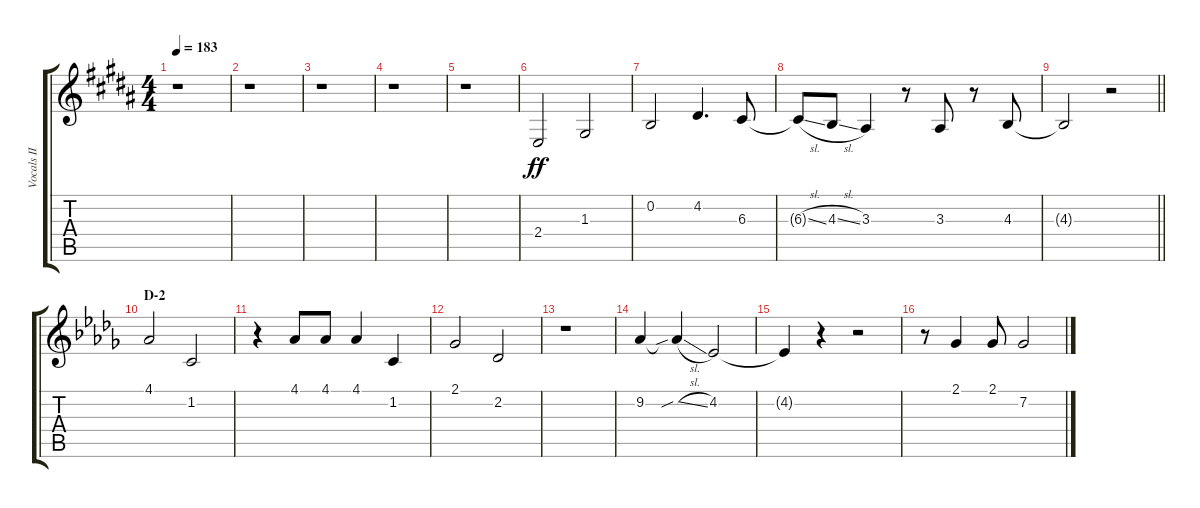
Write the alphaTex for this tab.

\track ("Vocals II" "Vocals II") {instrument voiceoohs}
\staff {score tabs}
\tuning (E4 B3 G3 D3 A2 E2) {hide}
\ts (4 4)
\tempo 183
\clef g2
\ks b
r.1{dy ff} |
r.1 |
r.1 |
r.1 |
r.1 |
2.4.2 1.3.2 |
0.2.2 4.2.4{d} 6.3.8 |
6.3{sl t}.8 4.3{sl}.8 3.3.4 r.8 3.3.8 r.8 4.3.8 |
\barLineRight lightlight
4.3{t}.2 r.2 |
\section ("" "D-2")
\ks db
4.1.2 1.2.2 |
r.4 4.1.8 4.1.8 4.1.4 1.2.4 |
2.1.2 2.2.2 |
r.1 |
9.2.4 9.2{sib sl t}.4 4.2.2 |
4.2{t}.4 r.4 r.2 |
r.8 2.1.4 2.1.8 7.2.2
